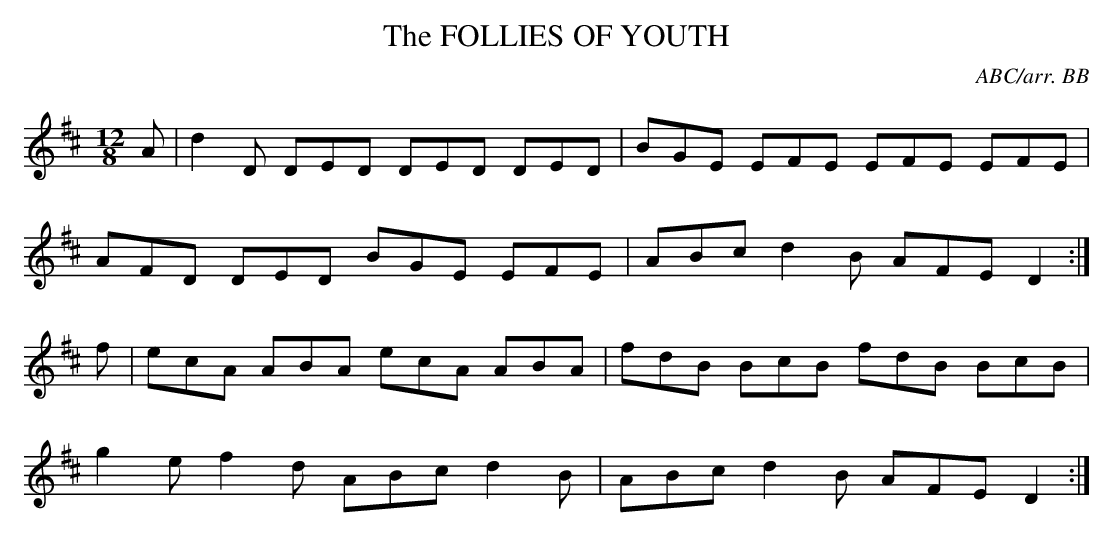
X:1
T:FOLLIES OF YOUTH, The
C:ABC/arr. BB
L:1/8
M:12/8
K:D
A|d2D DED DED DED|BGE EFE EFE EFE|
AFD DED BGE EFE|ABc d2B AFE D2:|
f|ecA ABA ecA ABA|fdB BcB fdB BcB|
g2e f2d ABc d2B|ABc d2B AFE D2:|
